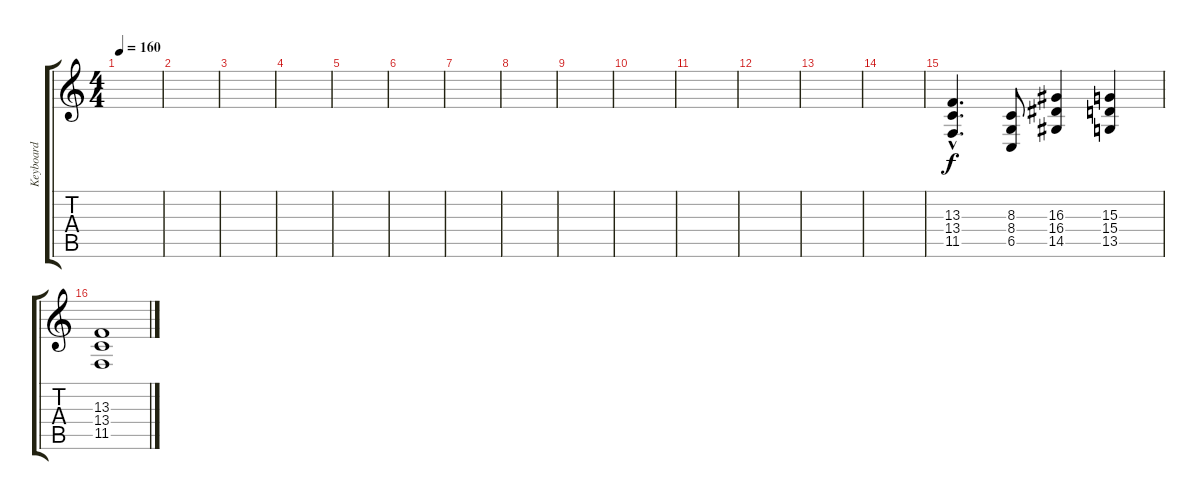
\track ("Keyboard" "Keyboard") {instrument acousticgrandpiano}
\staff {score tabs}
\tuning (Db4 Ab3 E3 B2 Gb2 Db2) {hide}
\ts (4 4)
\tempo 160
\clef g2
\ks c
|
|
|
|
|
|
|
|
|
|
|
|
|
|
(13.3{hac} 13.4{hac} 11.5{hac}).4{d instrument orchestrahit} (8.3 8.4 6.5).8 (16.3 16.4 14.5).4 (15.3 15.4 13.5).4 |
(13.3 13.4 11.5).1
